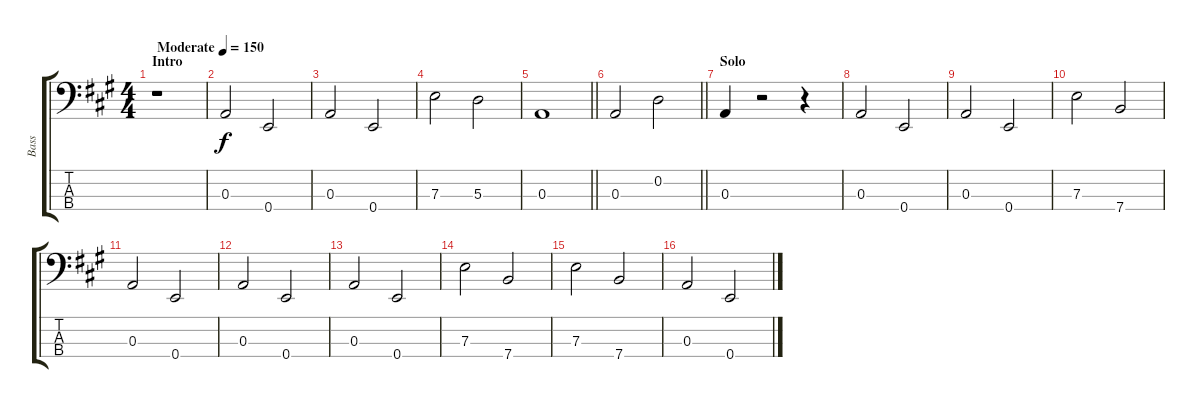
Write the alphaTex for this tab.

\track ("Bass" "Bass") {instrument electricbassfinger}
\staff {score tabs}
\tuning (G2 D2 A1 E1) {hide}
\ts (4 4)
\section ("" "Intro")
\tempo (150 "Moderate")
\clef f4
\ks a
r.1{dy f instrument electricbassfinger} |
0.3.2 0.4.2 |
0.3.2 0.4.2 |
7.3.2 5.3.2 |
\barLineRight lightlight
0.3.1 |
\barLineRight lightlight
0.3.2 0.2.2 |
\section ("" "Solo")
0.3.4 r.2 r.4 |
0.3.2 0.4.2 |
0.3.2 0.4.2 |
7.3.2 7.4.2 |
0.3.2 0.4.2 |
0.3.2 0.4.2 |
0.3.2 0.4.2 |
7.3.2 7.4.2 |
7.3.2 7.4.2 |
0.3.2 0.4.2
